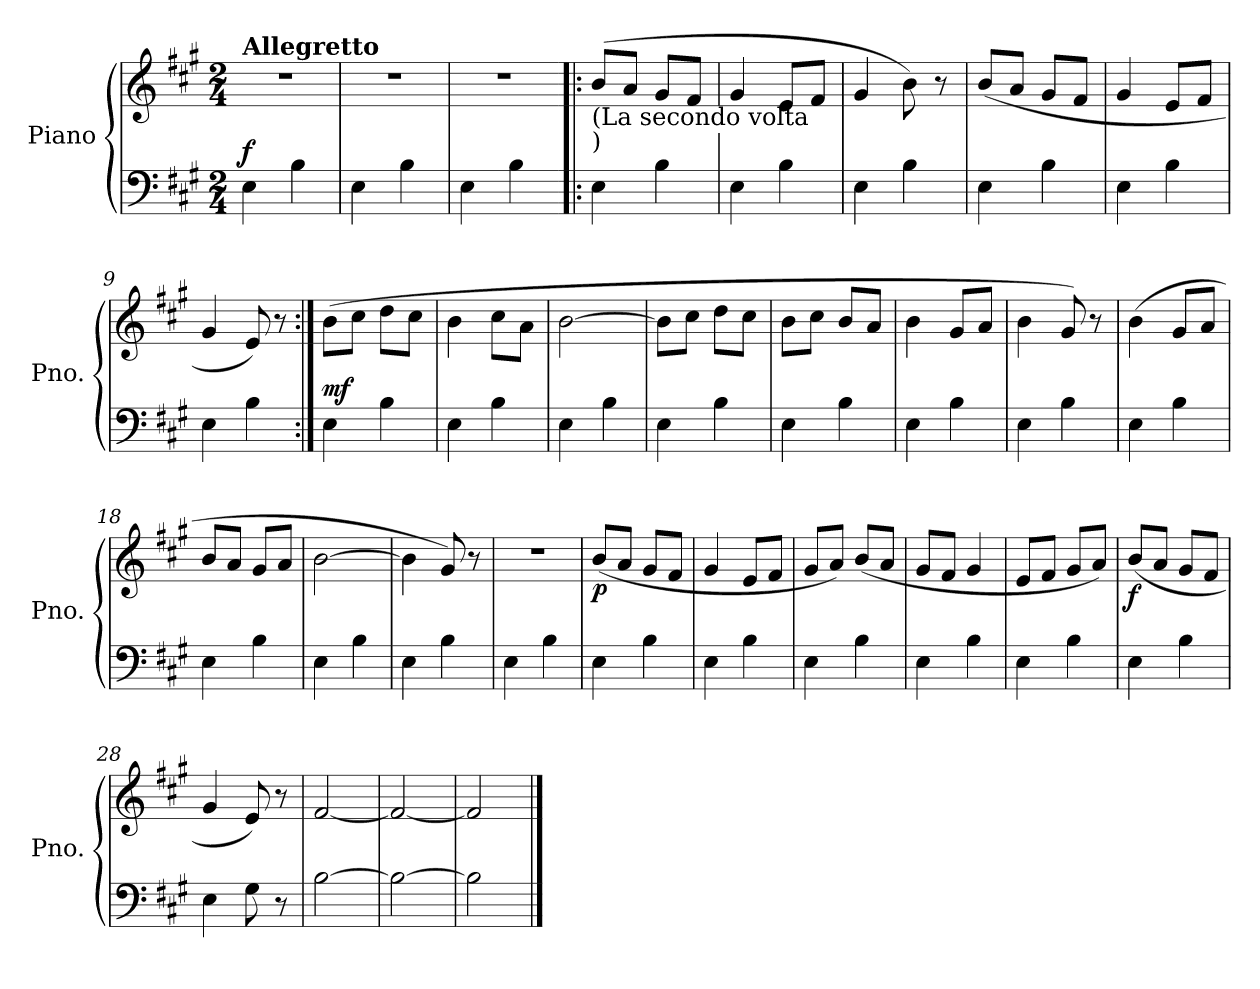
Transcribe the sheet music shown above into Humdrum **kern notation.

**kern	**kern	**dynam
*part1	*part1	*part1
*staff2	*staff1	*staff1/2
*I"Piano	*	*
*I'Pno.	*	*
*clefF4	*clefG2	*
*k[f#c#g#]	*k[f#c#g#]	*
*f#:	*f#:	*
*M2/4	*M2/4	*
*MM120	*MM120	*
=1	=1	=1
!	!LO:TX:a:B:t=Allegretto	!
!	!	!LO:DY:a=2
4E\	2r	f
4B\	.	.
=2	=2	=2
4E\	2r	.
4B\	.	.
=3	=3	=3
4E\	2r	.
4B\	.	.
=4!|:	=4!|:	=4!|:
!	!LO:TX:b:t=(La secondo volta	!
!	!LO:TX:b:t=)	!
4E\	(8b/L	.
.	8a/J	.
4B\	8g#/L	.
.	8f#/J	.
=5	=5	=5
4E\	4g#/	.
4B\	8e/L	.
.	8f#/J	.
=6	=6	=6
4E\	4g#/	.
4B\	8b\)	.
.	8r	.
=7	=7	=7
4E\	(8b/L	.
.	8a/J	.
4B\	8g#/L	.
.	8f#/J	.
=8	=8	=8
4E\	4g#/	.
4B\	8e/L	.
.	8f#/J	.
!!LO:LB:g=z
=9	=9	=9
4E\	4g#/	.
4B\	8e/)	.
.	8r	.
=10:|!	=10:|!	=10:|!
!	!	!LO:DY:a=2
4E\	(8b\L	mf
.	8cc#\J	.
4B\	8dd\L	.
.	8cc#\J	.
=11	=11	=11
4E\	4b\	.
4B\	8cc#\L	.
.	8a\J	.
=12	=12	=12
4E\	[2b\	.
4B\	.	.
=13	=13	=13
4E\	8b\L]	.
.	8cc#\J	.
4B\	8dd\L	.
.	8cc#\J	.
=14	=14	=14
4E\	8b\L	.
.	8cc#\J	.
4B\	8b/L	.
.	8a/J	.
=15	=15	=15
4E\	4b\	.
4B\	8g#/L	.
.	8a/J	.
=16	=16	=16
4E\	4b\	.
4B\	8g#/)	.
.	8r	.
!!LO:LB:g=z
=17	=17	=17
4E\	(4b\	.
4B\	8g#/L	.
.	8a/J	.
=18	=18	=18
4E\	8b/L	.
.	8a/J	.
4B\	8g#/L	.
.	8a/J	.
=19	=19	=19
4E\	[2b\	.
4B\	.	.
=20	=20	=20
4E\	4b\]	.
4B\	8g#/)	.
.	8r	.
=21	=21	=21
4E\	2r	.
4B\	.	.
=22	=22	=22
!	!	!LO:DY:b
4E\	(8b/L	p
.	8a/J	.
4B\	8g#/L	.
.	8f#/J	.
=23	=23	=23
4E\	4g#/	.
4B\	8e/L	.
.	8f#/J	.
=24	=24	=24
4E\	8g#/L	.
.	8a/J)	.
4B\	(8b/L	.
.	8a/J	.
=25	=25	=25
4E\	8g#/L	.
.	8f#/J	.
4B\	4g#/	.
!!LO:LB:g=z
=26	=26	=26
4E\	8e/L	.
.	8f#/J	.
4B\	8g#/L	.
.	8a/J)	.
=27	=27	=27
!	!	!LO:DY:b
4E\	(8b/L	f
.	8a/J	.
4B\	8g#/L	.
.	8f#/J	.
=28	=28	=28
4E\	4g#/	.
8G#\	8e/)	.
8r	8r	.
=29	=29	=29
[2B\	[2f#/	.
=30	=30	=30
2B\_	2f#/_	.
=31	=31	=31
2B\]	2f#/]	.
==	==	==
*-	*-	*-
